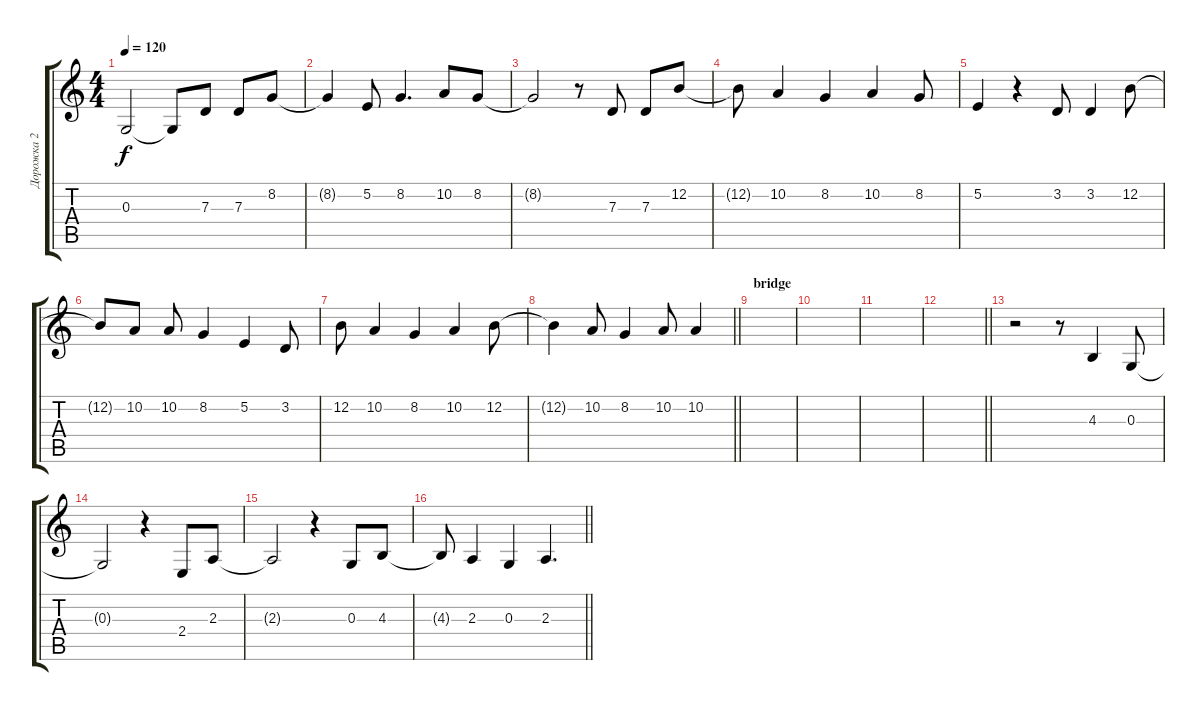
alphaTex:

\track ("Дорожка 2" "Дорожка 2") {instrument acousticgrandpiano}
\staff {score tabs}
\tuning (E4 B3 G3 D3 A2 E2) {hide}
\ts (4 4)
\tempo 120
\clef g2
\ks c
0.3{t}.2{dy f} 0.3{t}.8 7.3.8 7.3.8 8.2.8 |
8.2{t}.4 5.2.8 8.2.4{d} 10.2.8 8.2.8 |
8.2{t}.2 r.8 7.3.8 7.3.8 12.2.8 |
12.2{t}.8 10.2.4 8.2.4 10.2.4 8.2.8 |
5.2.4 r.4 3.2.8 3.2.4 12.2.8 |
12.2{t}.8 10.2.8 10.2.8 8.2.4 5.2.4 3.2.8 |
12.2.8 10.2.4 8.2.4 10.2.4 12.2.8 |
\barLineRight lightlight
12.2{t}.4 10.2.8 8.2.4 10.2.8 10.2.4 |
\section ("" "bridge")
|
|
|
\barLineRight lightlight
|
r.2 r.8 4.3.4 0.3.8 |
0.3{t}.2 r.4 2.4.8 2.3.8 |
2.3{t}.2 r.4 0.3.8 4.3.8 |
\barLineRight lightlight
4.3{t}.8 2.3.4 0.3.4 2.3.4{d}
